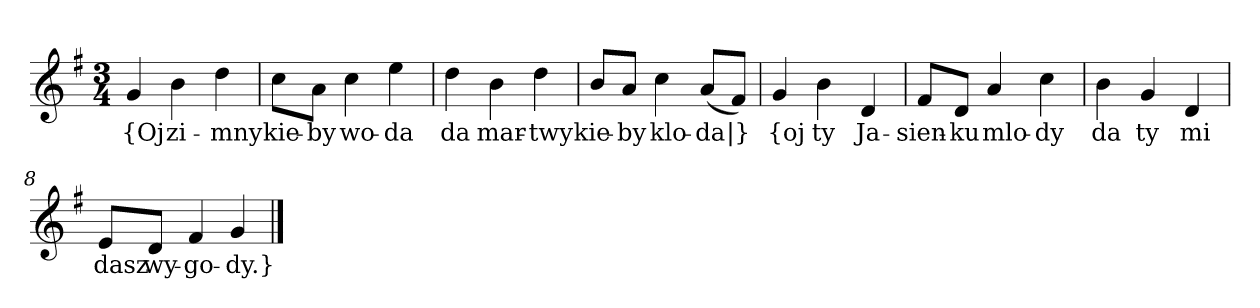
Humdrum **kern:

**kern	**text
*part1	*part1
*staff1	*staff1
*clefG2	*
*k[f#]	*
*G:	*
*M3/4	*
=	=
4g	{Oj
4b	zi-
4dd	-mny
=2	=2
8cc\L	kie-
8a\J	-by
4cc	wo-
4ee	-da
=3	=3
4dd	da
4b	mar-
4dd	-twy
=4	=4
8b/L	kie-
8a/J	-by
4cc	klo-
(8a/L	-da
8f#/J)	|}
=5y	=5y
4g	{oj
4b	ty
4d	Ja-
=6	=6
8f#/L	-sien-
8d/J	-ku
4a	mlo-
4cc	-dy
=7	=7
4b	da
4g	ty
4d	mi
=8	=8
8e/L	dasz
8d/J	wy-
4f#	-go-
4g	-dy.}
==	==
*-	*-
